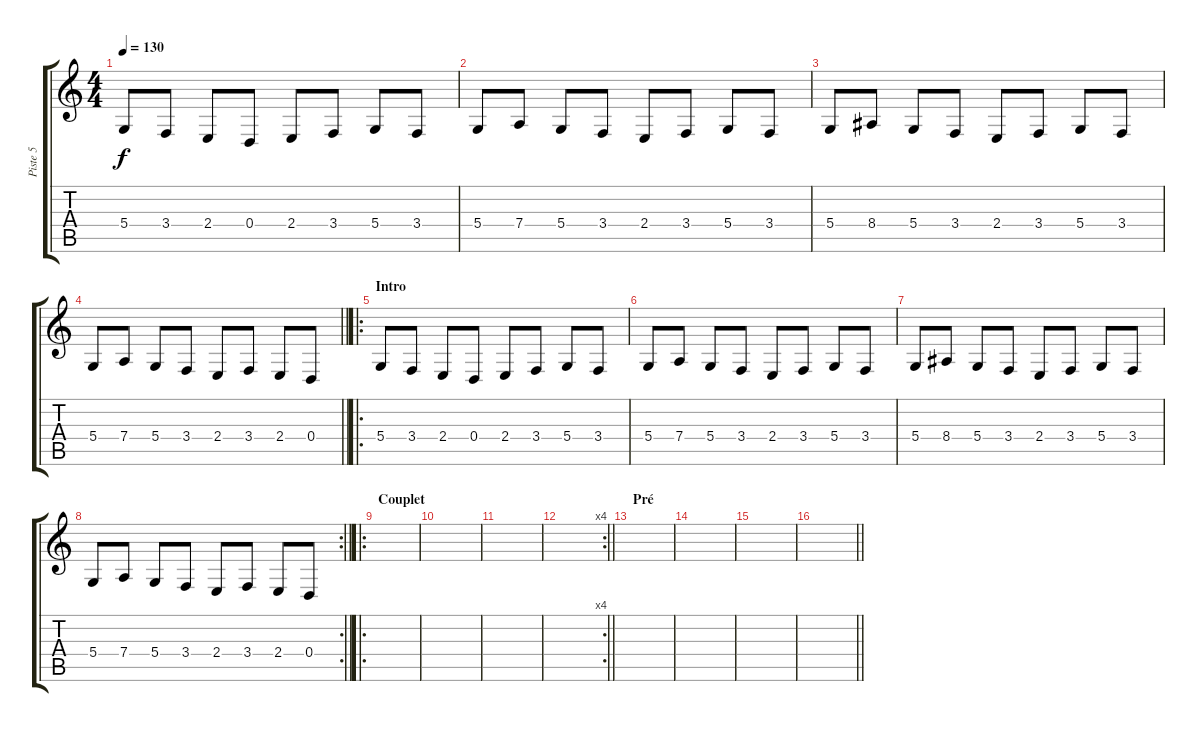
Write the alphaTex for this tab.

\track ("Piste 5" "Piste 5") {instrument violin}
\staff {score tabs}
\tuning (E4 B3 G3 D3 A2 E2) {hide}
\ts (4 4)
\tempo 130
\clef g2
\ks c
5.4.8{dy f volume 11 instrument violin} 3.4.8 2.4.8 0.4.8 2.4.8 3.4.8 5.4.8 3.4.8 |
5.4.8 7.4.8 5.4.8 3.4.8 2.4.8 3.4.8 5.4.8 3.4.8 |
5.4.8 8.4.8 5.4.8 3.4.8 2.4.8 3.4.8 5.4.8 3.4.8 |
\barLineRight lightlight
5.4.8 7.4.8 5.4.8 3.4.8 2.4.8 3.4.8 2.4.8 0.4.8 |
\ro
\section ("" "Intro")
5.4.8 3.4.8 2.4.8 0.4.8 2.4.8 3.4.8 5.4.8 3.4.8 |
5.4.8 7.4.8 5.4.8 3.4.8 2.4.8 3.4.8 5.4.8 3.4.8 |
5.4.8 8.4.8 5.4.8 3.4.8 2.4.8 3.4.8 5.4.8 3.4.8 |
\rc 2
\barLineRight lightlight
5.4.8 7.4.8 5.4.8 3.4.8 2.4.8 3.4.8 2.4.8 0.4.8 |
\ro
\section ("" "Couplet")
|
|
|
\rc 4
\barLineRight lightlight
|
\section ("" "Pré")
|
|
|
\barLineRight lightlight
